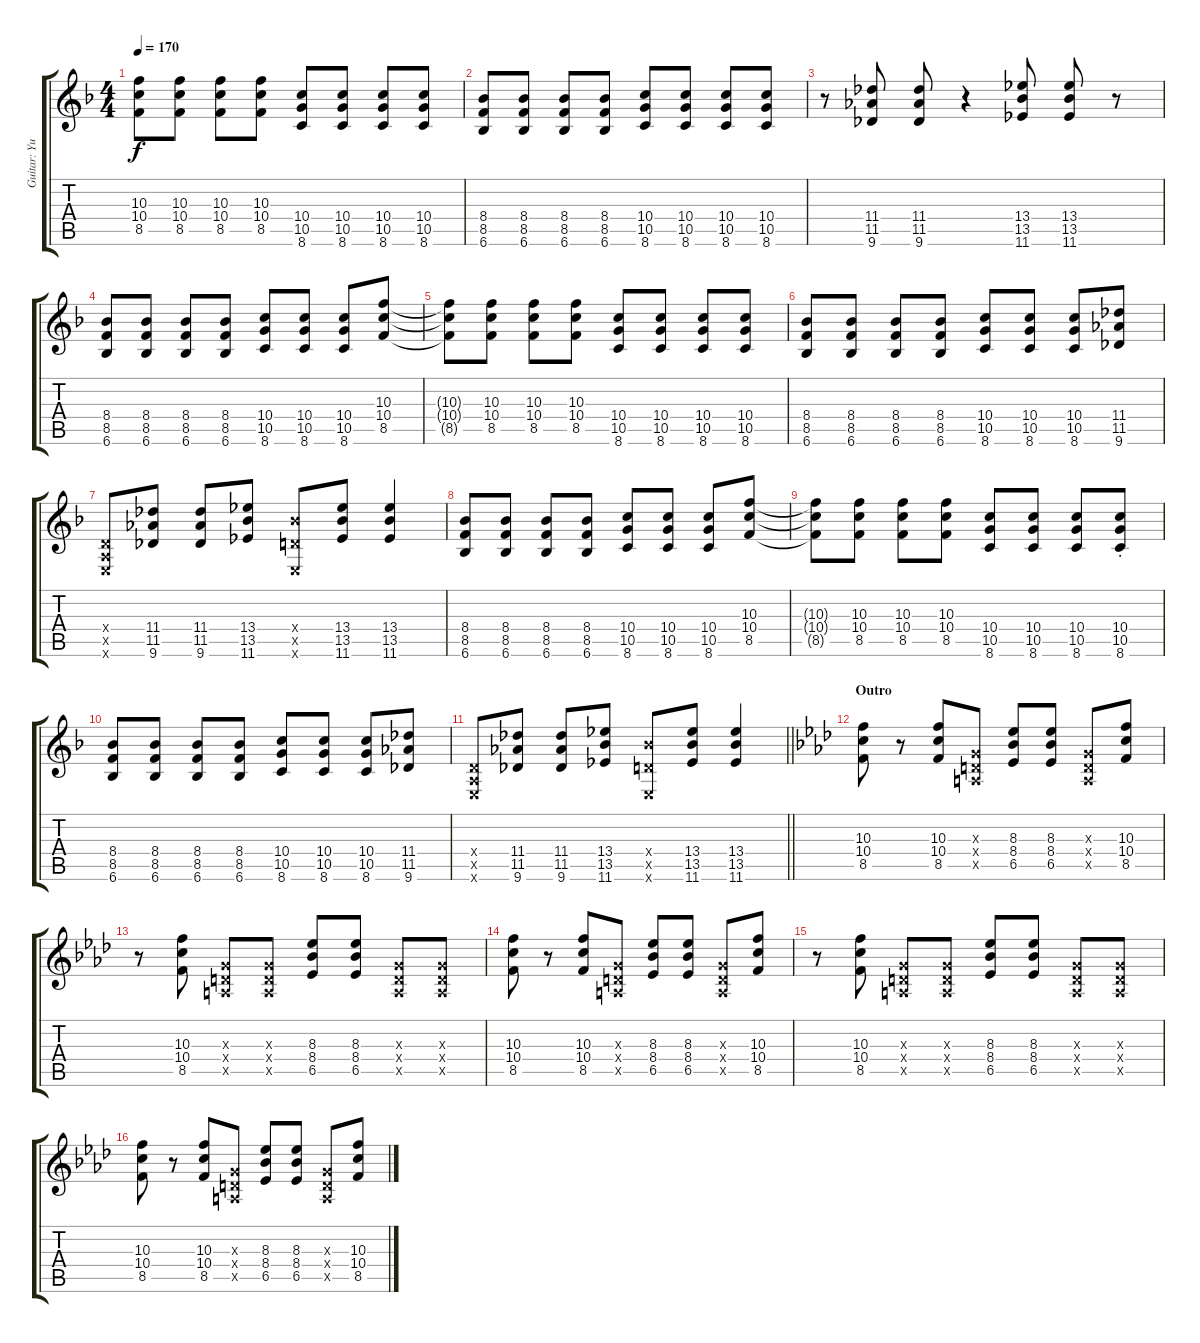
\track ("Guitar: Yui Hirasawa" "Guitar: Yu") {instrument overdrivenguitar}
\staff {score tabs}
\tuning (E4 B3 G3 D3 A2 E2) {hide}
\ts (4 4)
\tempo 170
\clef g2
\ks f
(10.3 10.4 8.5).8{dy f} (10.3 10.4 8.5).8 (10.3 10.4 8.5).8 (10.3 10.4 8.5).8 (10.4 10.5 8.6).8 (10.4 10.5 8.6).8 (10.4 10.5 8.6).8 (10.4 10.5 8.6).8 |
(8.4 8.5 6.6).8 (8.4 8.5 6.6).8 (8.4 8.5 6.6).8 (8.4 8.5 6.6).8 (10.4 10.5 8.6).8 (10.4 10.5 8.6).8 (10.4 10.5 8.6).8 (10.4 10.5 8.6).8 |
r.8 (11.4 11.5 9.6).8 (11.4 11.5 9.6).8 r.4 (13.4 13.5 11.6).8 (13.4 13.5 11.6).8 r.8{volume 15} |
(8.4 8.5 6.6).8 (8.4 8.5 6.6).8 (8.4 8.5 6.6).8 (8.4 8.5 6.6).8 (10.4 10.5 8.6).8 (10.4 10.5 8.6).8 (10.4 10.5 8.6).8 (10.3 10.4 8.5).8 |
(10.3{t} 10.4{t} 8.5{t}).8 (10.3 10.4 8.5).8 (10.3 10.4 8.5).8 (10.3 10.4 8.5).8 (10.4 10.5 8.6).8 (10.4 10.5 8.6).8 (10.4 10.5 8.6).8 (10.4 10.5 8.6).8 |
(8.4 8.5 6.6).8 (8.4 8.5 6.6).8 (8.4 8.5 6.6).8 (8.4 8.5 6.6).8 (10.4 10.5 8.6).8 (10.4 10.5 8.6).8 (10.4 10.5 8.6).8 (11.4 11.5 9.6).8 |
(0.4{x} 0.5{x} 0.6{x}).8 (11.4 11.5 9.6).8 (11.4 11.5 9.6).8 (13.4 13.5 11.6).8 (0.4{x} 13.5{x} 0.6{x}).8 (13.4 13.5 11.6).8 (13.4 13.5 11.6).4 |
(8.4 8.5 6.6).8 (8.4 8.5 6.6).8 (8.4 8.5 6.6).8 (8.4 8.5 6.6).8 (10.4 10.5 8.6).8 (10.4 10.5 8.6).8 (10.4 10.5 8.6).8 (10.3 10.4 8.5).8 |
(10.3{t} 10.4{t} 8.5{t}).8 (10.3 10.4 8.5).8 (10.3 10.4 8.5).8 (10.3 10.4 8.5).8 (10.4 10.5 8.6).8 (10.4 10.5 8.6).8 (10.4 10.5 8.6).8 (10.4{st} 10.5{st} 8.6{st}).8 |
(8.4 8.5 6.6).8 (8.4 8.5 6.6).8 (8.4 8.5 6.6).8 (8.4 8.5 6.6).8 (10.4 10.5 8.6).8 (10.4 10.5 8.6).8 (10.4 10.5 8.6).8 (11.4 11.5 9.6).8 |
\barLineRight lightlight
(0.4{x} 0.5{x} 0.6{x}).8 (11.4 11.5 9.6).8 (11.4 11.5 9.6).8 (13.4 13.5 11.6).8 (0.4{x} 13.5{x} 0.6{x}).8 (13.4 13.5 11.6).8 (13.4 13.5 11.6).4 |
\section ("" "Outro")
\ks fminor
(10.3 10.4 8.5).8 r.8 (10.3 10.4 8.5).8 (0.3{x} 0.4{x} 0.5{x}).8 (8.3 8.4 6.5).8 (8.3 8.4 6.5).8 (0.3{x} 0.4{x} 0.5{x}).8 (10.3 10.4 8.5).8 |
r.8 (10.3 10.4 8.5).8 (0.3{x} 0.4{x} 0.5{x}).8 (0.3{x} 0.4{x} 0.5{x}).8 (8.3 8.4 6.5).8 (8.3 8.4 6.5).8 (0.3{x} 0.4{x} 0.5{x}).8 (0.3{x} 0.4{x} 0.5{x}).8 |
(10.3 10.4 8.5).8 r.8 (10.3 10.4 8.5).8 (0.3{x} 0.4{x} 0.5{x}).8 (8.3 8.4 6.5).8 (8.3 8.4 6.5).8 (0.3{x} 0.4{x} 0.5{x}).8 (10.3 10.4 8.5).8 |
r.8 (10.3 10.4 8.5).8 (0.3{x} 0.4{x} 0.5{x}).8 (0.3{x} 0.4{x} 0.5{x}).8 (8.3 8.4 6.5).8 (8.3 8.4 6.5).8 (0.3{x} 0.4{x} 0.5{x}).8 (0.3{x} 0.4{x} 0.5{x}).8 |
(10.3 10.4 8.5).8 r.8 (10.3 10.4 8.5).8 (0.3{x} 0.4{x} 0.5{x}).8 (8.3 8.4 6.5).8 (8.3 8.4 6.5).8 (0.3{x} 0.4{x} 0.5{x}).8 (10.3 10.4 8.5).8
